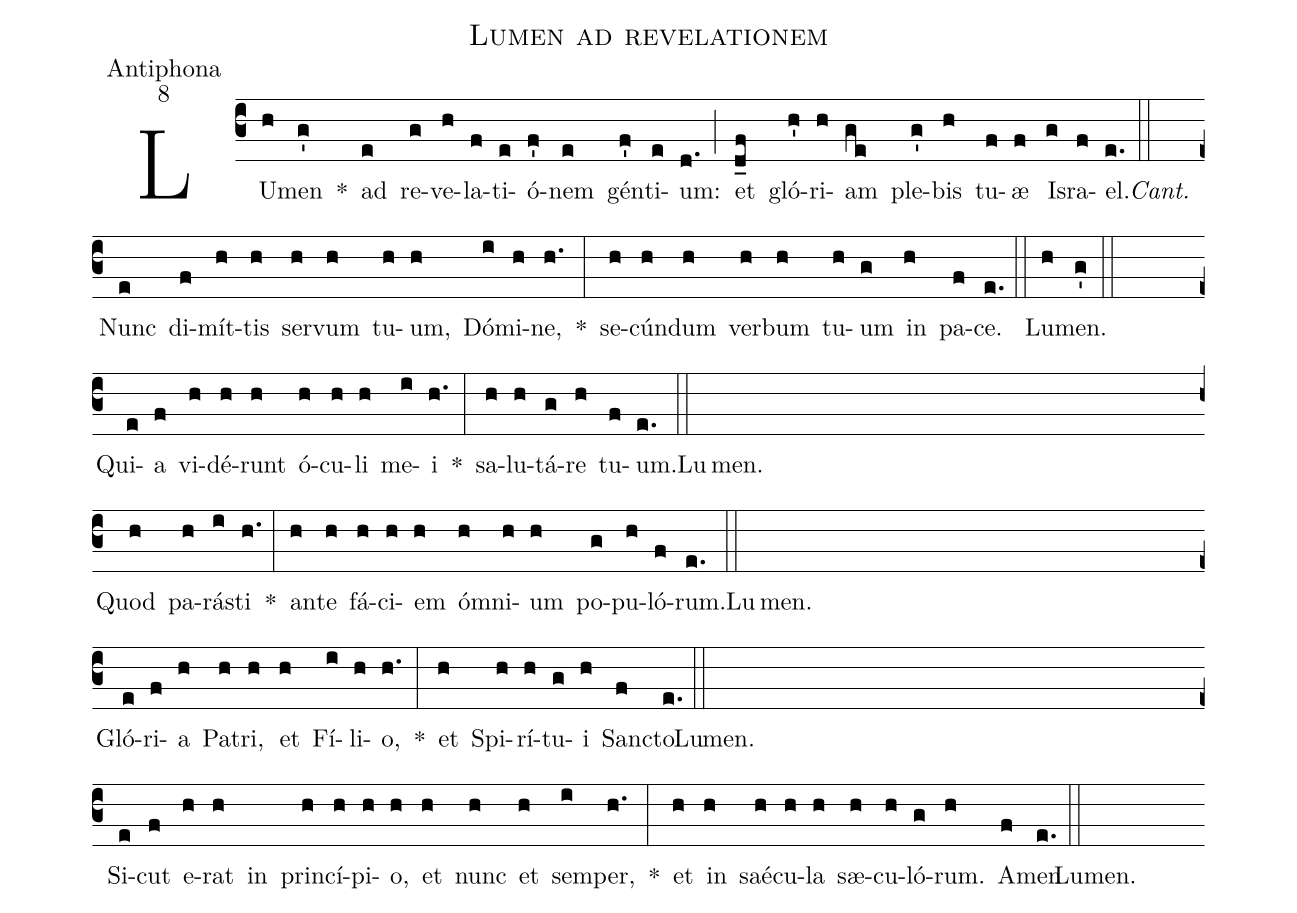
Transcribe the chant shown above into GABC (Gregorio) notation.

name:Lumen ad revelationem;
office-part:Antiphona;
mode:8;
%%
(c3) LU(h)men(g') *() ad(e) re(g)ve(h)la(f)ti(e)ó(f')nem(e) gén(f')ti(e)um:(d.) (;) et(d_f) gló(h')ri(h)am(ge) ple(g')bis(h) tu(f)æ(f) Is(g)ra(f)el.(e.) (::)
<i>Cant.</i>() Nunc(e) di(f)mít(h)tis(h) ser(h)vum(h) tu(h)um,(h) Dó(i)mi(h)ne,(h.) *(:) se(h)cún(h)dum(h) ver(h)bum(h) tu(h)um(g) in(h) pa(f)ce.(e.) (::)
Lu(h)men.(g') (::) (Z)
Qui(e)a(f) vi(h)dé(h)runt(h) ó(h)cu(h)li(h) me(i)i(h.) *(:) sa(h)lu(h)tá(g)re(h) tu(f)um.(e.) (::) Lu()men.() (Z)
Quod(h) pa(h)rá(i)sti(h.) *(:) an(h)te(h) fá(h)ci(h)em(h) ó(h)mni(h)um(h) po(g)pu(h)ló(f)rum.(e.) (::) Lu()men.() (Z)
Gló(e)ri(f)a(h) Pa(h)tri,(h) et(h) Fí(i)li(h)o,(h.) *(:) et(h) Spi(h)rí(h)tu(g)i(h) San(f)cto.(e.) (::) Lu()men.() (Z)
Si(e)cut(f) e(h)rat(h) in() prin(h)cí(h)pi(h)o,(h) et(h) nunc(h) et(h) sem(i)per,(h.) *(:) et(h) in(h) saé(h)cu(h)la(h) sæ(h)cu(h)ló(g)rum.(h) A(f)men(e.) (::) Lu()men.() ()
